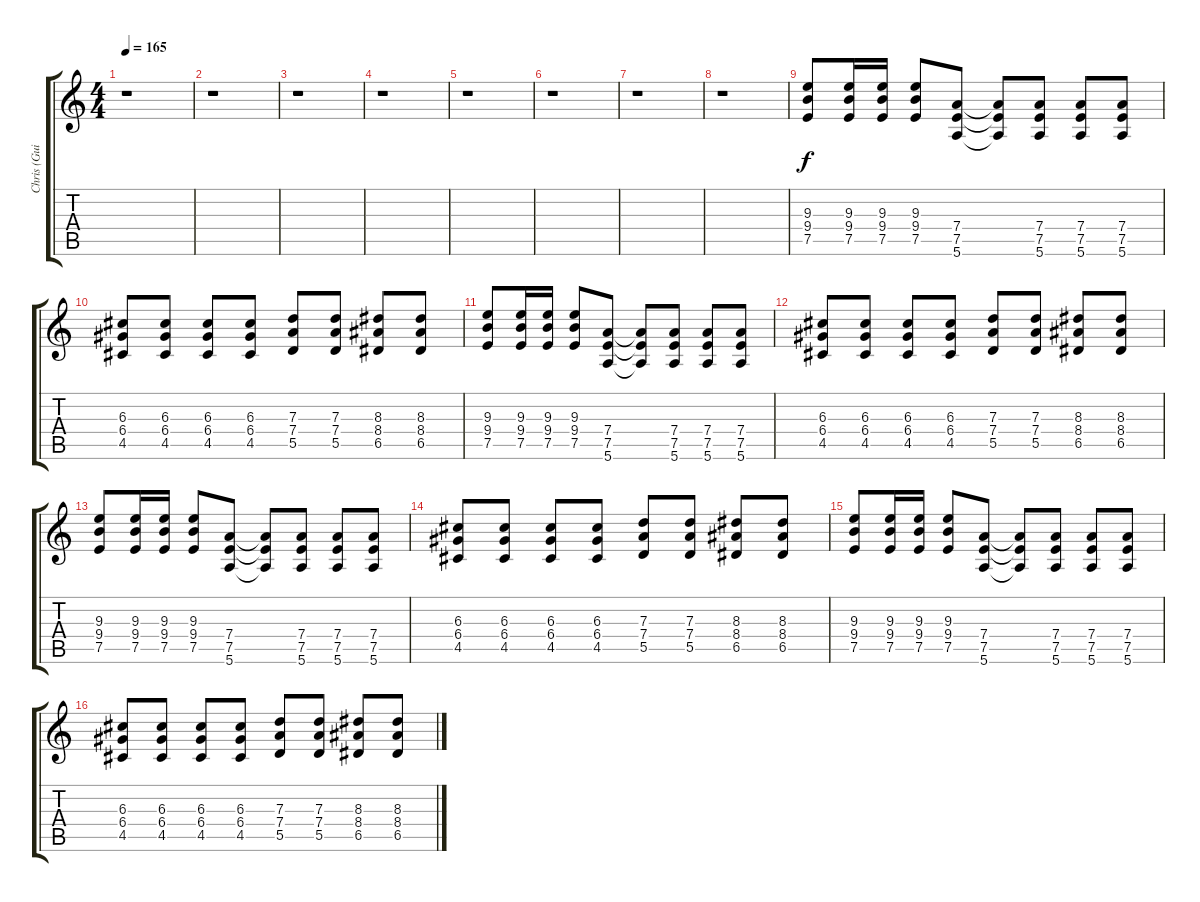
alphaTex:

\track ("Chris (Guitar)" "Chris (Gui") {instrument distortionguitar}
\staff {score tabs}
\tuning (E4 B3 G3 D3 A2 E2) {hide}
\ts (4 4)
\tempo 165
\clef g2
\ks c
r.1{dy f instrument distortionguitar} |
r.1 |
r.1 |
r.1 |
r.1 |
r.1 |
r.1 |
r.1 |
(9.3 9.4 7.5).8 (9.3 9.4 7.5).16 (9.3 9.4 7.5).16 (9.3 9.4 7.5).8 (7.4 7.5 5.6).8 (7.4{t} 7.5{t} 5.6{t}).8 (7.4 7.5 5.6).8 (7.4 7.5 5.6).8 (7.4 7.5 5.6).8 |
(6.3 6.4 4.5).8 (6.3 6.4 4.5).8 (6.3 6.4 4.5).8 (6.3 6.4 4.5).8 (7.3 7.4 5.5).8 (7.3 7.4 5.5).8 (8.3 8.4 6.5).8 (8.3 8.4 6.5).8 |
(9.3 9.4 7.5).8 (9.3 9.4 7.5).16 (9.3 9.4 7.5).16 (9.3 9.4 7.5).8 (7.4 7.5 5.6).8 (7.4{t} 7.5{t} 5.6{t}).8 (7.4 7.5 5.6).8 (7.4 7.5 5.6).8 (7.4 7.5 5.6).8 |
(6.3 6.4 4.5).8 (6.3 6.4 4.5).8 (6.3 6.4 4.5).8 (6.3 6.4 4.5).8 (7.3 7.4 5.5).8 (7.3 7.4 5.5).8 (8.3 8.4 6.5).8 (8.3 8.4 6.5).8 |
(9.3 9.4 7.5).8 (9.3 9.4 7.5).16 (9.3 9.4 7.5).16 (9.3 9.4 7.5).8 (7.4 7.5 5.6).8 (7.4{t} 7.5{t} 5.6{t}).8 (7.4 7.5 5.6).8 (7.4 7.5 5.6).8 (7.4 7.5 5.6).8 |
(6.3 6.4 4.5).8 (6.3 6.4 4.5).8 (6.3 6.4 4.5).8 (6.3 6.4 4.5).8 (7.3 7.4 5.5).8 (7.3 7.4 5.5).8 (8.3 8.4 6.5).8 (8.3 8.4 6.5).8 |
(9.3 9.4 7.5).8 (9.3 9.4 7.5).16 (9.3 9.4 7.5).16 (9.3 9.4 7.5).8 (7.4 7.5 5.6).8 (7.4{t} 7.5{t} 5.6{t}).8 (7.4 7.5 5.6).8 (7.4 7.5 5.6).8 (7.4 7.5 5.6).8 |
(6.3 6.4 4.5).8 (6.3 6.4 4.5).8 (6.3 6.4 4.5).8 (6.3 6.4 4.5).8 (7.3 7.4 5.5).8 (7.3 7.4 5.5).8 (8.3 8.4 6.5).8 (8.3 8.4 6.5).8
